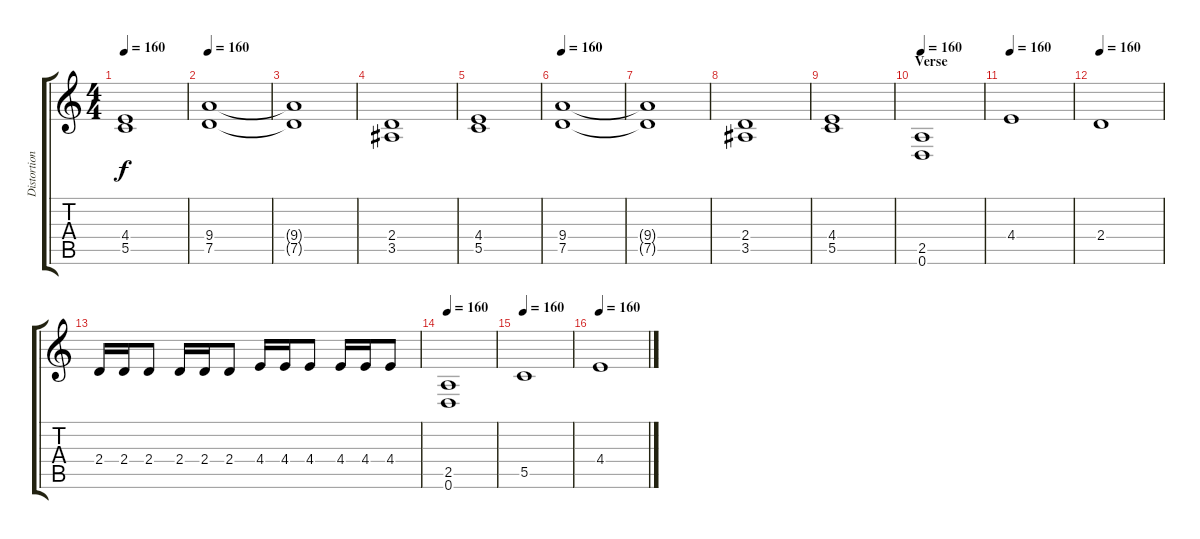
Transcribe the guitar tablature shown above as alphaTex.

\track ("Distortion Guitar II" "Distortion") {instrument distortionguitar}
\staff {score tabs}
\tuning (D4 A3 F3 C3 G2 D2) {hide}
\ts (4 4)
\tempo 160
\clef g2
\ks c
(4.4 5.5).1{dy f} |
\tempo 160
(9.4 7.5).1 |
(9.4{t} 7.5{t}).1 |
(2.4 3.5).1 |
(4.4 5.5).1 |
\tempo 160
(9.4 7.5).1 |
(9.4{t} 7.5{t}).1 |
(2.4 3.5).1 |
(4.4 5.5).1 |
\section ("" "Verse")
\tempo 160
(2.5 0.6).1 |
\tempo 160
4.4.1 |
\tempo 160
2.4.1 |
2.4.16 2.4.16 2.4.8 2.4.16 2.4.16 2.4.8 4.4.16 4.4.16 4.4.8 4.4.16 4.4.16 4.4.8 |
\tempo 160
(2.5 0.6).1 |
\tempo 160
5.5.1 |
\tempo 160
4.4.1
